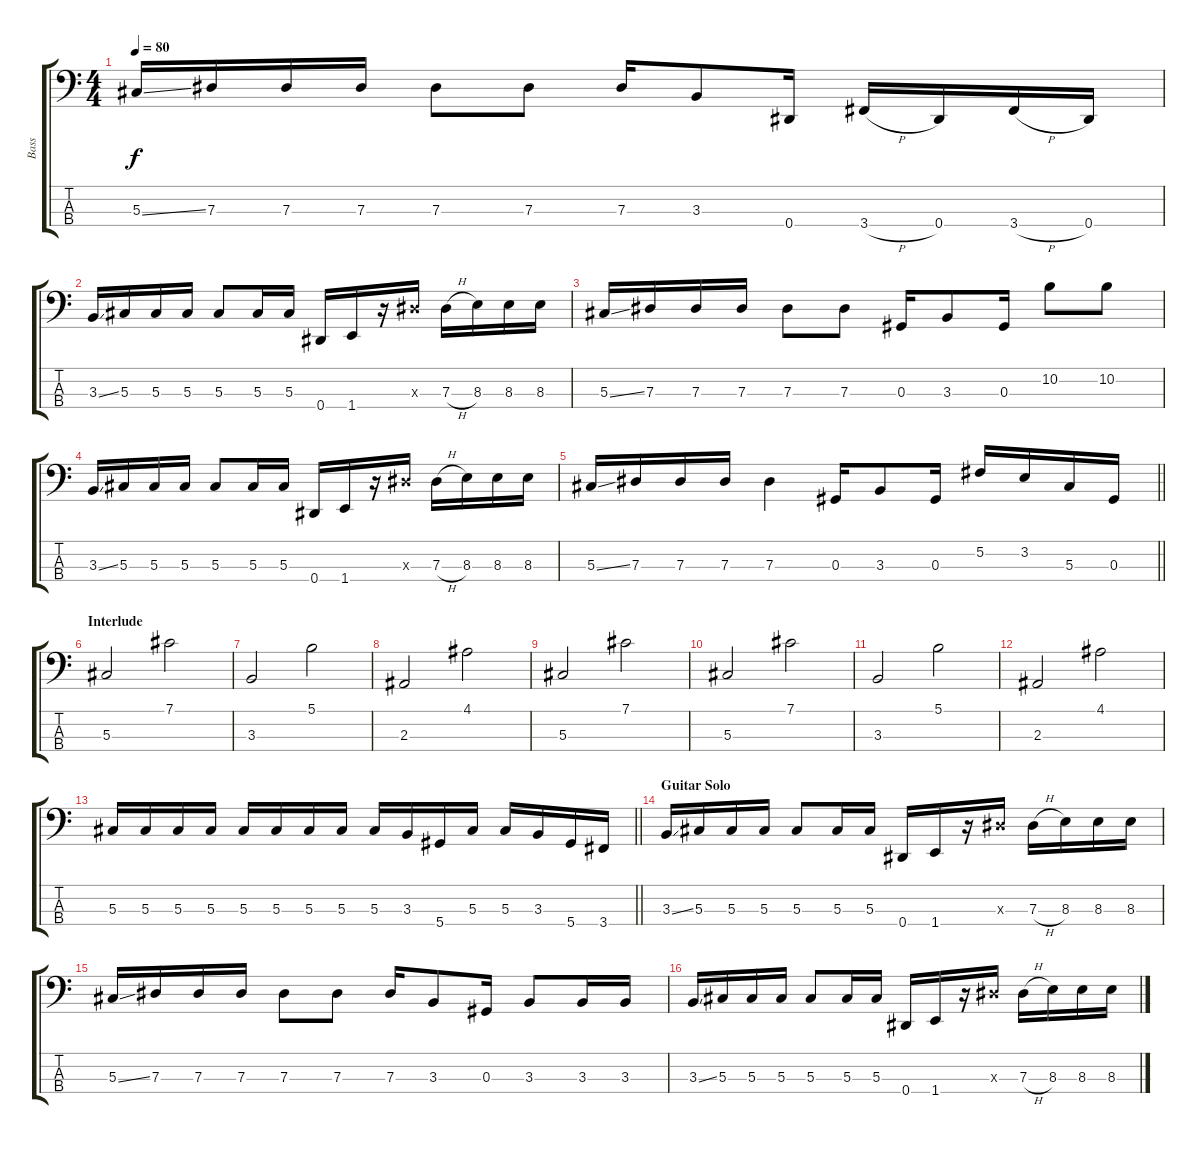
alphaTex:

\track ("Bass" "Bass") {instrument electricbasspick}
\staff {score tabs}
\tuning (Gb2 Db2 Ab1 Eb1) {hide}
\ts (4 4)
\tempo 80
\clef f4
\ks c
5.3{ss}.16{dy f} 7.3.16 7.3.16 7.3.16 7.3.8 7.3.8 7.3.16 3.3.8 0.4.16 3.4{h}.16 0.4.16 3.4{h}.16 0.4.16 |
3.3{ss}.16 5.3.16 5.3.16 5.3.16 5.3.8 5.3.16 5.3.16 0.4.16 1.4.16 r.16 7.3{x}.16 7.3{h}.16 8.3.16 8.3.16 8.3.16 |
5.3{ss}.16 7.3.16 7.3.16 7.3.16 7.3.8 7.3.8 0.3.16 3.3.8 0.3.16 10.2.8 10.2.8 |
3.3{ss}.16 5.3.16 5.3.16 5.3.16 5.3.8 5.3.16 5.3.16 0.4.16 1.4.16 r.16 7.3{x}.16 7.3{h}.16 8.3.16 8.3.16 8.3.16 |
\barLineRight lightlight
5.3{ss}.16 7.3.16 7.3.16 7.3.16 7.3.4 0.3.16 3.3.8 0.3.16 5.2.16 3.2.16 5.3.16 0.3.16 |
\section ("" "Interlude")
5.3.2 7.1.2 |
3.3.2 5.1.2 |
2.3.2 4.1.2 |
5.3.2 7.1.2 |
5.3.2 7.1.2 |
3.3.2 5.1.2 |
2.3.2 4.1.2 |
\barLineRight lightlight
5.3.16 5.3.16 5.3.16 5.3.16 5.3.16 5.3.16 5.3.16 5.3.16 5.3.16 3.3.16 5.4.16 5.3.16 5.3.16 3.3.16 5.4.16 3.4.16 |
\section ("" "Guitar Solo")
3.3{ss}.16 5.3.16 5.3.16 5.3.16 5.3.8 5.3.16 5.3.16 0.4.16 1.4.16 r.16 7.3{x}.16 7.3{h}.16 8.3.16 8.3.16 8.3.16 |
5.3{ss}.16 7.3.16 7.3.16 7.3.16 7.3.8 7.3.8 7.3.16 3.3.8 0.3.16 3.3.8 3.3.16 3.3.16 |
3.3{ss}.16 5.3.16 5.3.16 5.3.16 5.3.8 5.3.16 5.3.16 0.4.16 1.4.16 r.16 7.3{x}.16 7.3{h}.16 8.3.16 8.3.16 8.3.16
